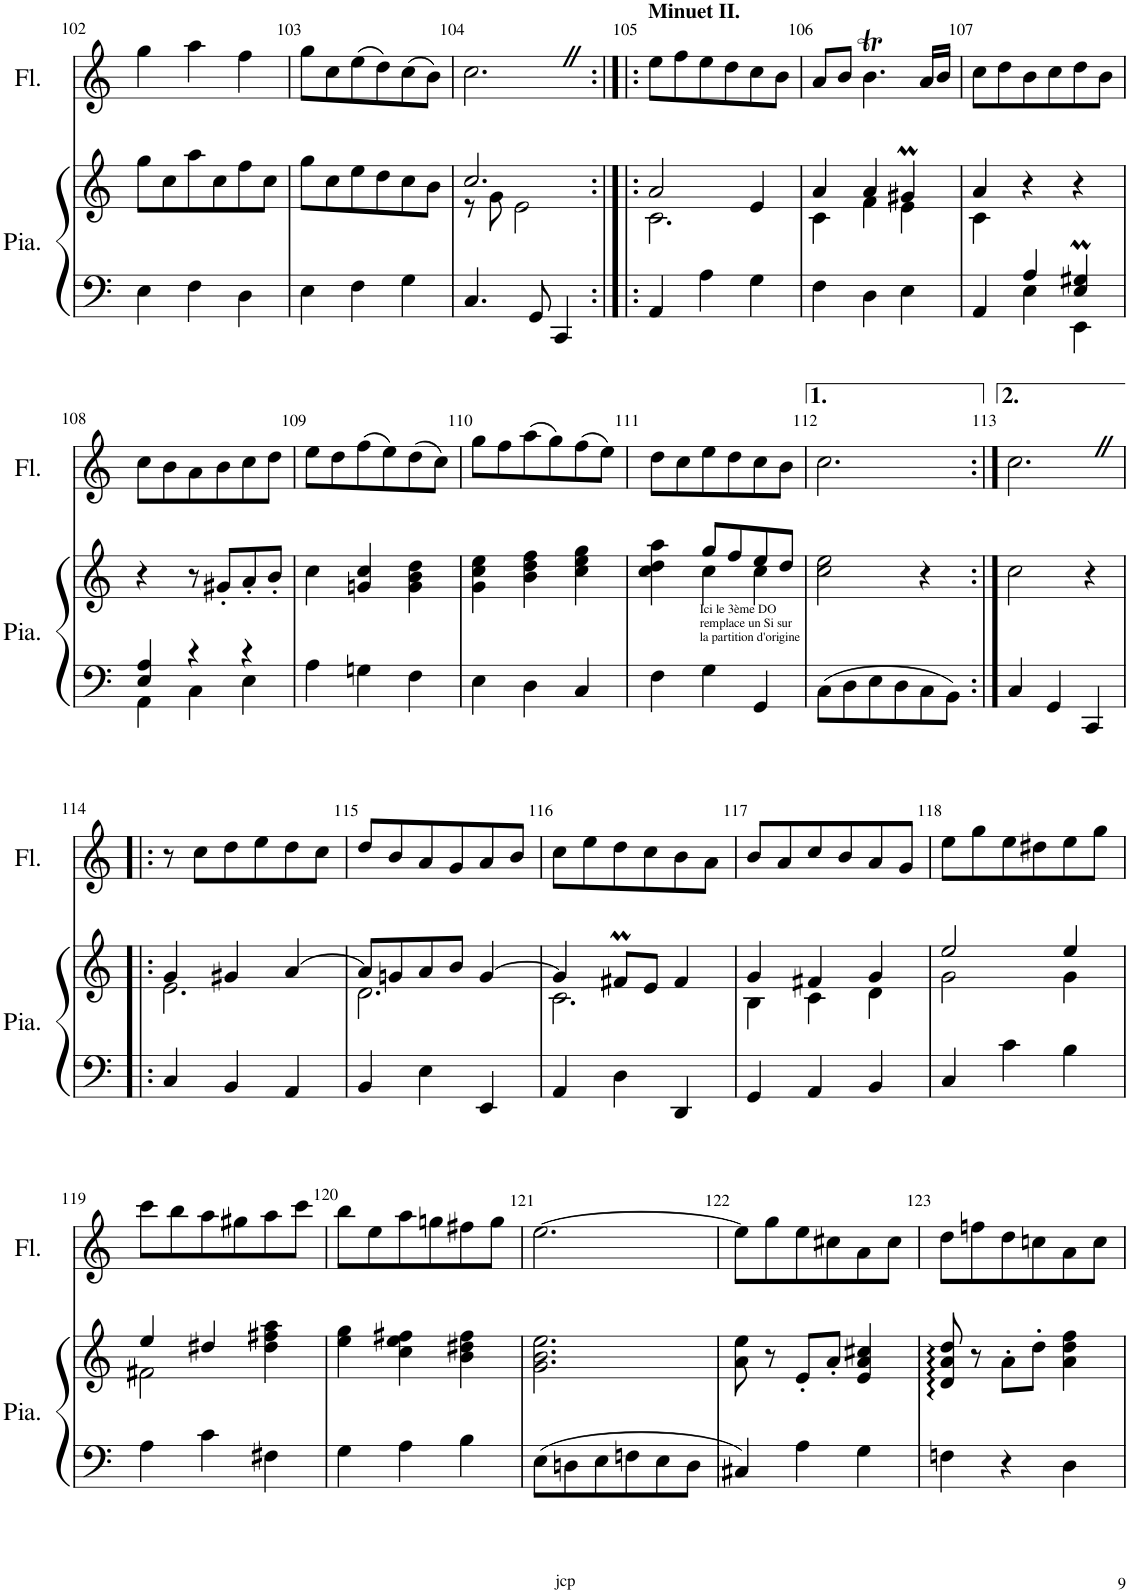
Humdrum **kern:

**kern	**kern	**kern
*part2	*part2	*part1
*staff3	*staff2	*staff1
*I"Piano	*	*I"Flûte
*I'Pia.	*	*I'Fl.
!!LO:PB:g=z
*clefF4	*clefG2	*clefG2
*k[]	*k[]	*k[]
*M3/4	*M3/4	*M3/4
=102	=102	=102
4E\	8gg\L	4gg\
.	8cc\	.
4F\	8aa\	4aa\
.	8cc\	.
4D\	8ff\	4ff\
.	8cc\J	.
=103	=103	=103
4E\	8gg\L	8gg\L
.	8cc\	8cc\
4F\	8ee\	(8ee\
.	8dd\	8dd\)
4G\	8cc\	(8cc\
.	8b\J	8b\J)
=104	=104	=104
*	*^	*
4.C/	2.cc/	8r	2.ccZ\
.	.	8g\	.
.	.	2e\	.
8GG/	.	.	.
4CC/	.	.	.
=105:|!|:	=105:|!|:	=105:|!|:	=105:|!|:
!	!	!	!LO:TX:a:B:t=Minuet II.
4AA/	2a/	2.c\	8ee\L
.	.	.	8ff\
4A\	.	.	8ee\
.	.	.	8dd\
4G\	4e/	.	8cc\
.	.	.	8b\J
=106	=106	=106	=106
4F\	4a/	4c\	8a/L
.	.	.	8b/J
4D\	4a/	4f\	4.bt\
4E\	4g#Xm/	4e\	.
.	.	.	16a/LL
.	.	.	16b/JJ
=107	=107	=107	=107
*^	*	*	*
4AA/	4ryy	4a/	4c\	8cc\L
.	.	.	.	8dd\
4A/	4E\	4r	2ryy	8b\
.	.	.	.	8cc\
4E/M 4G#X/M	4EE\	4r	.	8dd\
.	.	.	.	8b\J
*	*	*v	*v	*
!!LO:LB:g=z
=108	=108	=108	=108
4E/ 4A/	4AA\	4r	8cc\L
.	.	.	8b\
4r	4C\	8r	8a\
.	.	8g#X'/L	8b\
4r	4E\	8a'/	8cc\
.	.	8b'/J	8dd\J
*v	*v	*	*
=109	=109	=109
4A\	4cc\	8ee\L
.	.	8dd\
4Gn\	4gn/ 4cc/	(8ff\
.	.	8ee\)
4F\	4g\ 4b\ 4dd\	(8dd\
.	.	8cc\J)
=110	=110	=110
4E\	4g\ 4cc\ 4ee\	8gg\L
.	.	8ff\
4D\	4b\ 4dd\ 4ff\	(8aa\
.	.	8gg\)
4C/	4cc\ 4ee\ 4gg\	(8ff\
.	.	8ee\J)
=111	=111	=111
*	*^	*
4F\	4cc\ 4dd\ 4aa\	4ryy	8dd\L
.	.	.	8cc\
4G\	8gg/L	4cc\	8ee\
.	8ff/	.	8dd\
!	!LO:TX:b:t=Ici le 3ème DO	!	!
!	!LO:TX:b:t=remplace un Si sur	!	!
!	!LO:TX:b:t=la partition d'origine	!	!
4GG/	8ee/	4cc\	8cc\
.	8dd/J	.	8b\J
*	*v	*v	*
=112	=112	=112
8C\L	2cc\ 2ee\	2.cc\
8D\	.	.
8E\	.	.
8D\	.	.
8C\	4r	.
8BB\J	.	.
=113:|!	=113:|!	=113:|!
4C/	2cc\	2.ccZ\
4GG/	.	.
4CC/	4r	.
!!LO:LB:g=z
=114!|:	=114!|:	=114!|:
*	*^	*
4C/	4g/	2.e\	8r
.	.	.	8cc\L
4BB/	4g#X/	.	8dd\
.	.	.	8ee\
4AA/	[4a/	.	8dd\
.	.	.	8cc\J
=115	=115	=115	=115
4BB/	8a/L]	2.d\	8dd/L
.	8gn/	.	8b/
4E\	8a/	.	8a/
.	8b/J	.	8g/
4EE/	[4g/	.	8a/
.	.	.	8b/J
=116	=116	=116	=116
4AA/	4g/]	2.c\	8cc\L
.	.	.	8ee\
4D\	8f#Xm/L	.	8dd\
.	8e/J	.	8cc\
4DD/	4f#/	.	8b\
.	.	.	8a\J
=117	=117	=117	=117
4GG/	4g/	4B\	8b/L
.	.	.	8a/
4AA/	4f#X/	4c\	8cc/
.	.	.	8b/
4BB/	4g/	4d\	8a/
.	.	.	8g/J
=118	=118	=118	=118
4C/	2ee/	2g\	8ee\L
.	.	.	8gg\
4c\	.	.	8ee\
.	.	.	8dd#X\
4B\	4ee/	4g\	8ee\
.	.	.	8gg\J
!!LO:LB:g=z
=119	=119	=119	=119
4A\	4ee/	2f#X\	8ccc\L
.	.	.	8bb\
4c\	4dd#X/	.	8aa\
.	.	.	8gg#X\
4F#X\	4dd#\ 4ff#X\ 4aa\	4ryy	8aa\
.	.	.	8ccc\J
*	*v	*v	*
=120	=120	=120
4G\	4ee\ 4gg\	8bb\L
.	.	8ee\
4A\	4cc\ 4ee\ 4ff#X\	8aa\
.	.	8ggn\
4B\	4b\ 4dd#X\ 4ff#\	8ff#X\
.	.	8gg\J
=121	=121	=121
8E\L	2.g\ 2.b\ 2.ee\	[2.ee\
8Dn\	.	.
8E\	.	.
8Fn\	.	.
8E\	.	.
8D\J	.	.
=122	=122	=122
4C#X/	8a\ 8ee\	8ee\L]
.	8r	8gg\
4A\	8e'/L	8ee\
.	8a'/J	8cc#X\
4G\	4e/ 4a/ 4cc#X/	8a\
.	.	8cc#\J
=123	=123	=123
4Fn\	8d/ 8a/ 8dd/	8dd\L
.	8r	8ffn\
4r	8a'\L	8dd\
.	8dd'\J	8ccn\
4D\	4a\ 4dd\ 4ff\	8a\
.	.	8cc\J
=	=	=
*-	*-	*-
